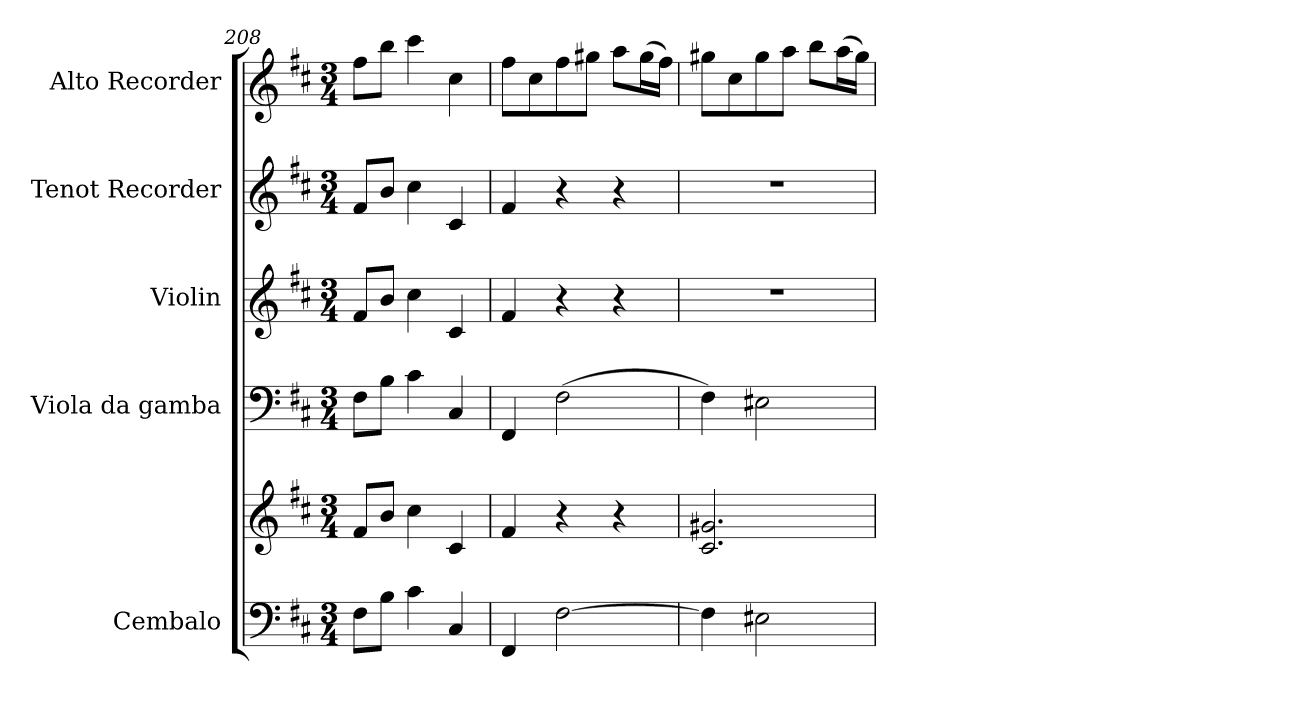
**kern	**kern	**kern	**kern	**kern	**kern
*part5	*part5	*part4	*part3	*part2	*part1
*staff6	*staff5	*staff4	*staff3	*staff2	*staff1
*I"Cembalo	*	*I"Viola da gamba	*I"Violin	*I"Tenot Recorder	*I"Alto Recorder
*	*	*I'Vla. d. g.	*I'Vln.	*I'T. Rec.	*I'A. Rec
*clefF4	*clefG2	*clefF4	*clefG2	*clefG2	*clefG2
*k[f#c#]	*k[f#c#]	*k[f#c#]	*k[f#c#]	*k[f#c#]	*k[f#c#]
*M3/4	*M3/4	*M3/4	*M3/4	*M3/4	*M3/4
=208	=208	=208	=208	=208	=208
8F#\L	8f#/L	8F#\L	8f#/L	8f#/L	8ff#\L
8B\J	8b/J	8B\J	8b/J	8b/J	8bb\J
4c#\	4cc#\	4c#\	4cc#\	4cc#\	4ccc#\
4C#/	4c#/	4C#/	4c#/	4c#/	4cc#\
!!LO:LB:g=z
=209	=209	=209	=209	=209	=209
4FF#/	4f#/	4FF#/	4f#/	4f#/	8ff#\L
.	.	.	.	.	8cc#\
[2F#\	4r	(2F#\	4r	4r	8ff#\
.	.	.	.	.	8gg#X\J
.	4r	.	4r	4r	8aa\L
.	.	.	.	.	(16gg#\L
.	.	.	.	.	16ff#\JJ)
=210	=210	=210	=210	=210	=210
4F#\]	2.c#/ 2.g#X/	4F#\)	2.r	2.r	8gg#X\L
.	.	.	.	.	8cc#\
2E#X\	.	2E#X\	.	.	8gg#\
.	.	.	.	.	8aa\J
.	.	.	.	.	8bb\L
.	.	.	.	.	(16aa\L
.	.	.	.	.	16gg#\JJ)
=	=	=	=	=	=
*-	*-	*-	*-	*-	*-
